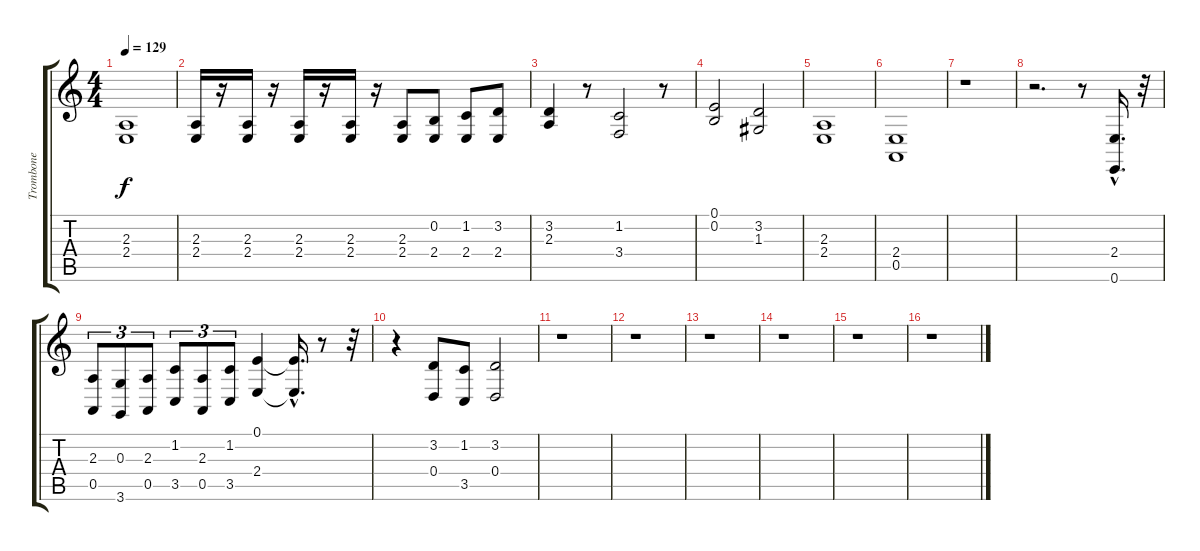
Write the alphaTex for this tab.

\track ("Trombone" "Trombone") {instrument trombone}
\staff {score tabs}
\tuning (E4 B3 G3 D3 A2 E2) {hide}
\ts (4 4)
\tempo 129
\clef g2
\ks c
(2.3 2.4).1{dy f} |
(2.3 2.4).16 r.16 (2.3 2.4).16 r.16 (2.3 2.4).16 r.16 (2.3 2.4).16 r.16 (2.3 2.4).8 (0.2 2.4).8 (1.2 2.4).8 (3.2 2.4).8 |
(3.2 2.3).4 r.8 (1.2 3.4).2 r.8 |
(0.1 0.2).2 (3.2 1.3).2 |
(2.3 2.4).1 |
(2.4 0.5).1 |
r.1 |
r.2{d} r.8 (2.4{hac} 0.6{hac}).16{d} r.32 |
(2.3 0.5).8{tu (3 2)} (0.3 3.6).8{tu (3 2)} (2.3 0.5).8{tu (3 2)} (1.2 3.5).8{tu (3 2)} (2.3 0.5).8{tu (3 2)} (1.2 3.5).8{tu (3 2)} (0.1 2.4).4 (0.1{hac t} 2.4{hac t}).16{d} r.8 r.32 |
r.4 (3.2 0.4).8 (1.2 3.5).8 (3.2 0.4).2 |
r.1 |
r.1 |
r.1 |
r.1 |
r.1 |
r.1
